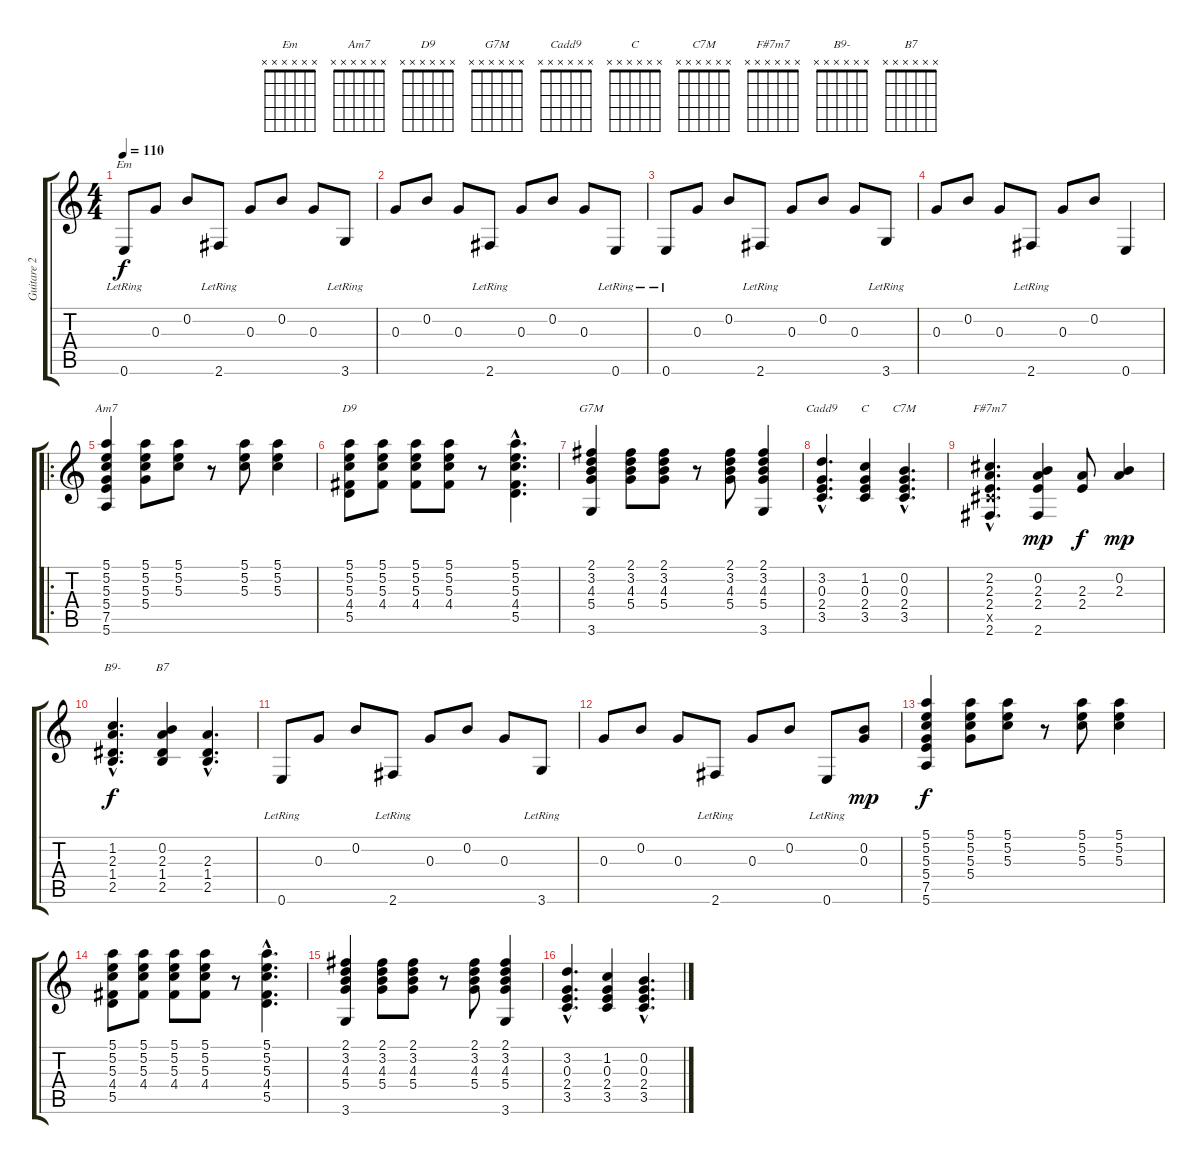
\track ("Guitare 2" "Guitare 2") {instrument acousticguitarnylon}
\staff {score tabs}
\tuning (E4 B3 G3 D3 A2 E2) {hide}
\chord ("Em" x x x x x x) {firstfret 0}
\chord ("Am7" x x x x x x) {firstfret 0}
\chord ("D9" x x x x x x) {firstfret 0}
\chord ("G7M" x x x x x x) {firstfret 0}
\chord ("Cadd9" x x x x x x) {firstfret 0}
\chord ("C" x x x x x x) {firstfret 0}
\chord ("C7M" x x x x x x) {firstfret 0}
\chord ("F#7m7" x x x x x x) {firstfret 0}
\chord ("B9-" x x x x x x) {firstfret 0}
\chord ("B7" x x x x x x) {firstfret 0}
\ts (4 4)
\tempo 110
\clef g2
\ks c
0.6{lr}.8{ch "Em" dy f instrument acousticguitarnylon} 0.3.8 0.2.8 2.6{lr}.8 0.3.8 0.2.8 0.3.8 3.6{lr}.8 |
0.3.8 0.2.8 0.3.8 2.6{lr}.8 0.3.8 0.2.8 0.3.8 0.6{lr}.8 |
0.6{lr}.8 0.3.8 0.2.8 2.6{lr}.8 0.3.8 0.2.8 0.3.8 3.6{lr}.8 |
0.3.8 0.2.8 0.3.8 2.6{lr}.8 0.3.8 0.2.8 0.6.4 |
\ro
(5.1 5.2 5.3 5.4 7.5 5.6).4{ch "Am7"} (5.1 5.2 5.3 5.4).8 (5.1 5.2 5.3).8 r.8 (5.1 5.2 5.3).8 (5.1 5.2 5.3).4 |
(5.1 5.2 5.3 4.4 5.5).8{ch "D9"} (5.1 5.2 5.3 4.4).8 (5.1 5.2 5.3 4.4).8 (5.1 5.2 5.3 4.4).8 r.8 (5.1{hac} 5.2{hac} 5.3{hac} 4.4{hac} 5.5{hac}).4{d} |
(2.1 3.2 4.3 5.4 3.6).4{ch "G7M"} (2.1 3.2 4.3 5.4).8 (2.1 3.2 4.3 5.4).8 r.8 (2.1 3.2 4.3 5.4).8 (2.1 3.2 4.3 5.4 3.6).4 |
(3.2{hac} 0.3{hac} 2.4{hac} 3.5{hac}).4{d ch "Cadd9"} (1.2 0.3 2.4 3.5).4{ch "C"} (0.2{hac} 0.3{hac} 2.4{hac} 3.5{hac}).4{d ch "C7M"} |
(2.2{hac} 2.3{hac} 2.4{hac} 4.5{hac x} 2.6{hac}).4{d ch "F#7m7"} (0.2 2.3 2.4 2.6).4{dy mp} (2.3 2.4).8{dy f} (0.2 2.3).4{dy mp} |
(1.2{hac} 2.3{hac} 1.4{hac} 2.5{hac}).4{d ch "B9-" dy f} (0.2 2.3 1.4 2.5).4{ch "B7"} (2.3{hac} 1.4{hac} 2.5{hac}).4{d} |
0.6{lr}.8 0.3.8 0.2.8 2.6{lr}.8 0.3.8 0.2.8 0.3.8 3.6{lr}.8 |
0.3.8 0.2.8 0.3.8 2.6{lr}.8 0.3.8 0.2.8 0.6{lr}.8 (0.2 0.3).8{dy mp} |
(5.1 5.2 5.3 5.4 7.5 5.6).4{dy f} (5.1 5.2 5.3 5.4).8 (5.1 5.2 5.3).8 r.8 (5.1 5.2 5.3).8 (5.1 5.2 5.3).4 |
(5.1 5.2 5.3 4.4 5.5).8 (5.1 5.2 5.3 4.4).8 (5.1 5.2 5.3 4.4).8 (5.1 5.2 5.3 4.4).8 r.8 (5.1{hac} 5.2{hac} 5.3{hac} 4.4{hac} 5.5{hac}).4{d} |
(2.1 3.2 4.3 5.4 3.6).4 (2.1 3.2 4.3 5.4).8 (2.1 3.2 4.3 5.4).8 r.8 (2.1 3.2 4.3 5.4).8 (2.1 3.2 4.3 5.4 3.6).4 |
(3.2{hac} 0.3{hac} 2.4{hac} 3.5{hac}).4{d} (1.2 0.3 2.4 3.5).4 (0.2{hac} 0.3{hac} 2.4{hac} 3.5{hac}).4{d}
